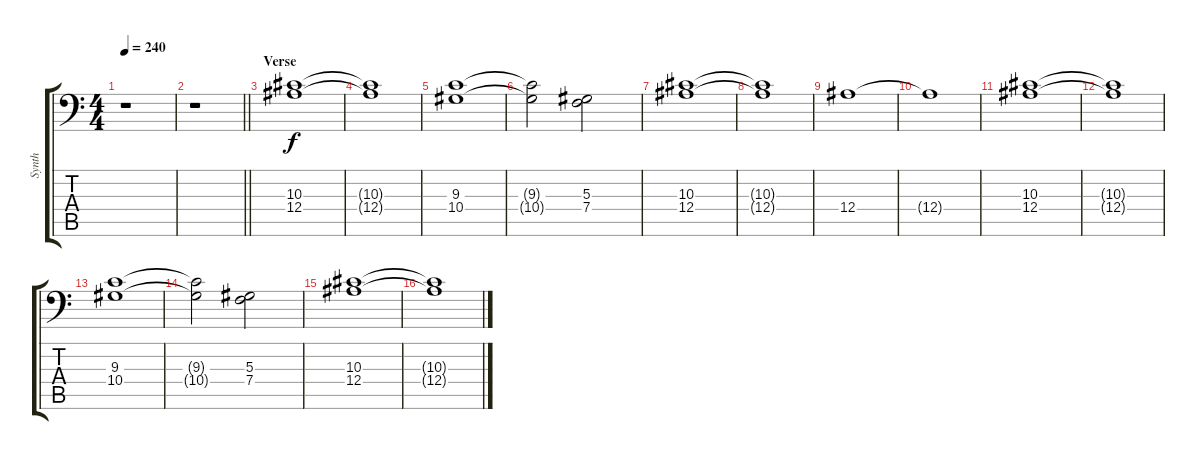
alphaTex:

\track ("Synth" "Synth") {instrument stringensemble2}
\staff {score tabs}
\tuning (C4 G3 Eb3 Bb2 F2 Bb1) {hide}
\ts (4 4)
\tempo 240
\clef f4
\ks c
r.1{dy f} |
\barLineRight lightlight
r.1 |
\section ("" "Verse")
(10.3 12.4).1 |
(10.3{t} 12.4{t}).1 |
(9.3 10.4).1 |
(9.3{t} 10.4{t}).2 (5.3 7.4).2 |
(10.3 12.4).1 |
(10.3{t} 12.4{t}).1 |
12.4.1 |
12.4{t}.1 |
(10.3 12.4).1 |
(10.3{t} 12.4{t}).1 |
(9.3 10.4).1 |
(9.3{t} 10.4{t}).2 (5.3 7.4).2 |
(10.3 12.4).1 |
(10.3{t} 12.4{t}).1
